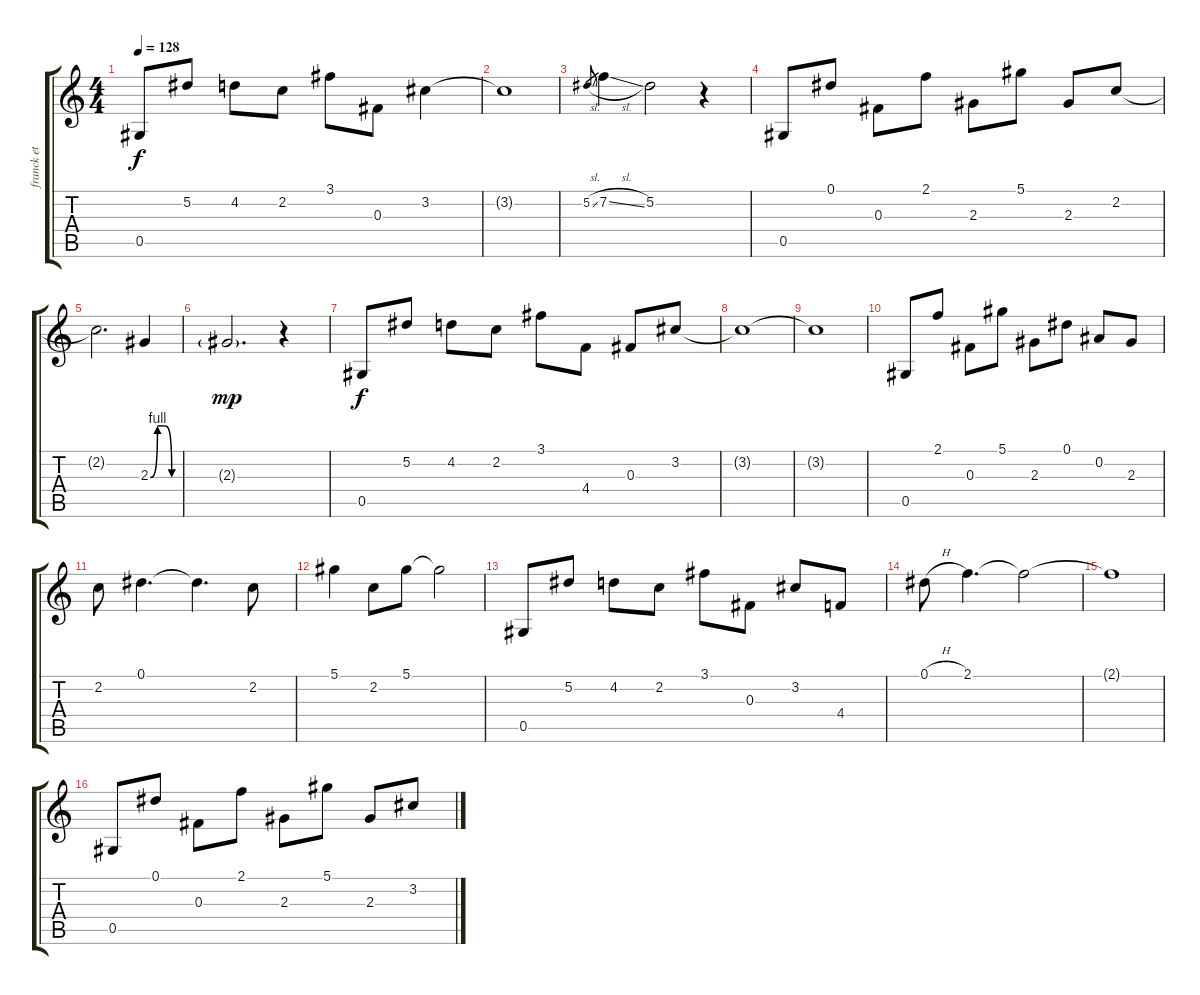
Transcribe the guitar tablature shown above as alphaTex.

\track ("franck et william" "franck et ") {instrument acousticguitarsteel}
\staff {score tabs}
\tuning (Eb4 Bb3 Gb3 Db3 Ab2 Eb2) {hide}
\ts (4 4)
\tempo 128
\clef g2
\ks c
0.5.8{dy f} 5.2.8 4.2.8 2.2.8 3.1.8 0.3.8 3.2.4 |
3.2{t}.1 |
5.2{sl}.8{gr} 7.2{sl}.4 5.2.2 r.4 |
0.5.8 0.1.8 0.3.8 2.1.8 2.3.8 5.1.8 2.3.8 2.2.8 |
2.2{t}.2{d} 2.3{be (custom 0 0 15 4 30 4 45 0 60 0)}.4 |
2.3{g}.2{d dy mp} r.4 |
0.5.8{dy f} 5.2.8 4.2.8 2.2.8 3.1.8 4.4.8 0.3.8 3.2.8 |
3.2{t}.1 |
3.2{t}.1 |
0.5.8 2.1.8 0.3.8 5.1.8 2.3.8 0.1.8 0.2.8 2.3.8 |
2.2.8 0.1.4{d} 0.1{t}.4{d} 2.2.8 |
5.1.4 2.2.8 5.1.8 5.1{t}.2 |
0.5.8 5.2.8 4.2.8 2.2.8 3.1.8 0.3.8 3.2.8 4.4.8 |
0.1{h}.8 2.1.4{d} 2.1{t}.2 |
2.1{t}.1 |
0.5.8 0.1.8 0.3.8 2.1.8 2.3.8 5.1.8 2.3.8 3.2.8
